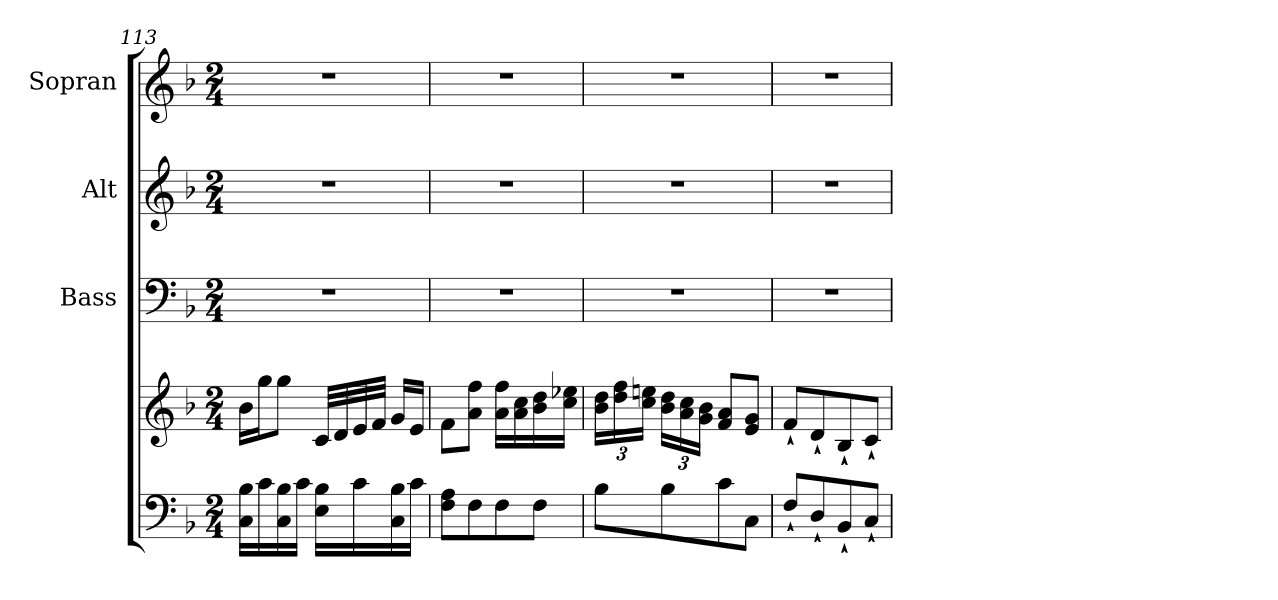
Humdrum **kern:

**kern	**kern	**kern	**kern	**kern
*part4	*part4	*part3	*part2	*part1
*staff5	*staff4	*staff3	*staff2	*staff1
*	*	*I"Bass	*I"Alt	*I"Sopran
*	*	*I'B.	*I'A.	*I'S.
!!LO:LB:g=z
*clefF4	*clefG2	*clefF4	*clefG2	*clefG2
*k[b-]	*k[b-]	*k[b-]	*k[b-]	*k[b-]
*F:	*F:	*F:	*F:	*F:
*M2/4	*M2/4	*M2/4	*M2/4	*M2/4
=113	=113	=113	=113	=113
16C\ 16B-\LL	16b-\LL	2r	2r	2r
16c\	16gg\J	.	.	.
16C\ 16B-\	8gg\J	.	.	.
16c\JJ	.	.	.	.
16E\ 16B-\LL	32c/LLL	.	.	.
.	32d/	.	.	.
16c\	32e/	.	.	.
.	32f/JJJ	.	.	.
16C\ 16B-\	16g/LL	.	.	.
16c\JJ	16e/JJ	.	.	.
=114	=114	=114	=114	=114
8F\ 8A\L	8f\L	2r	2r	2r
8F\	8a\ 8ff\J	.	.	.
8F\	16a\ 16ff\LL	.	.	.
.	16a\ 16cc\	.	.	.
8F\J	16b-\ 16dd\	.	.	.
.	16cc\ 16ee-X\JJ	.	.	.
=115	=115	=115	=115	=115
8B-\L	24b-\ 24dd\LL	2r	2r	2r
.	24dd\ 24ff\	.	.	.
.	24cc\ 24een\JJ	.	.	.
8B-\	24b-\ 24dd\LL	.	.	.
.	24a\ 24cc\	.	.	.
.	24g\ 24b-\JJ	.	.	.
8c\	8f/ 8a/L	.	.	.
8C\J	8e/ 8g/J	.	.	.
=116	=116	=116	=116	=116
8F`</L	8f`</L	2r	2r	2r
8D`</	8d`</	.	.	.
8BB-`</	8B-`</	.	.	.
8C`</J	8c`</J	.	.	.
=	=	=	=	=
*-	*-	*-	*-	*-
